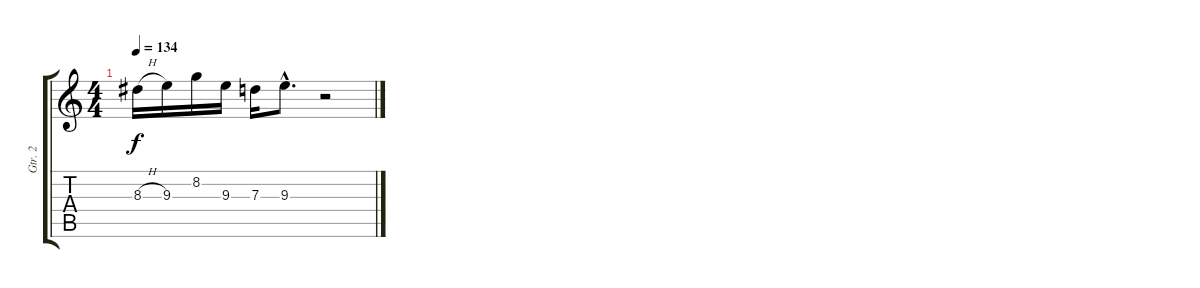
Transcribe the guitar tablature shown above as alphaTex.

\track ("Gtr. 2" "Gtr. 2") {instrument distortionguitar}
\staff {score tabs}
\tuning (E4 B3 G3 D3 A2 E2) {hide}
\ts (4 4)
\tempo 134
\clef g2
\ks c
8.3{h}.16{dy f} 9.3.16 8.2.16 9.3.16 7.3.16 9.3{hac}.8{d} r.2
